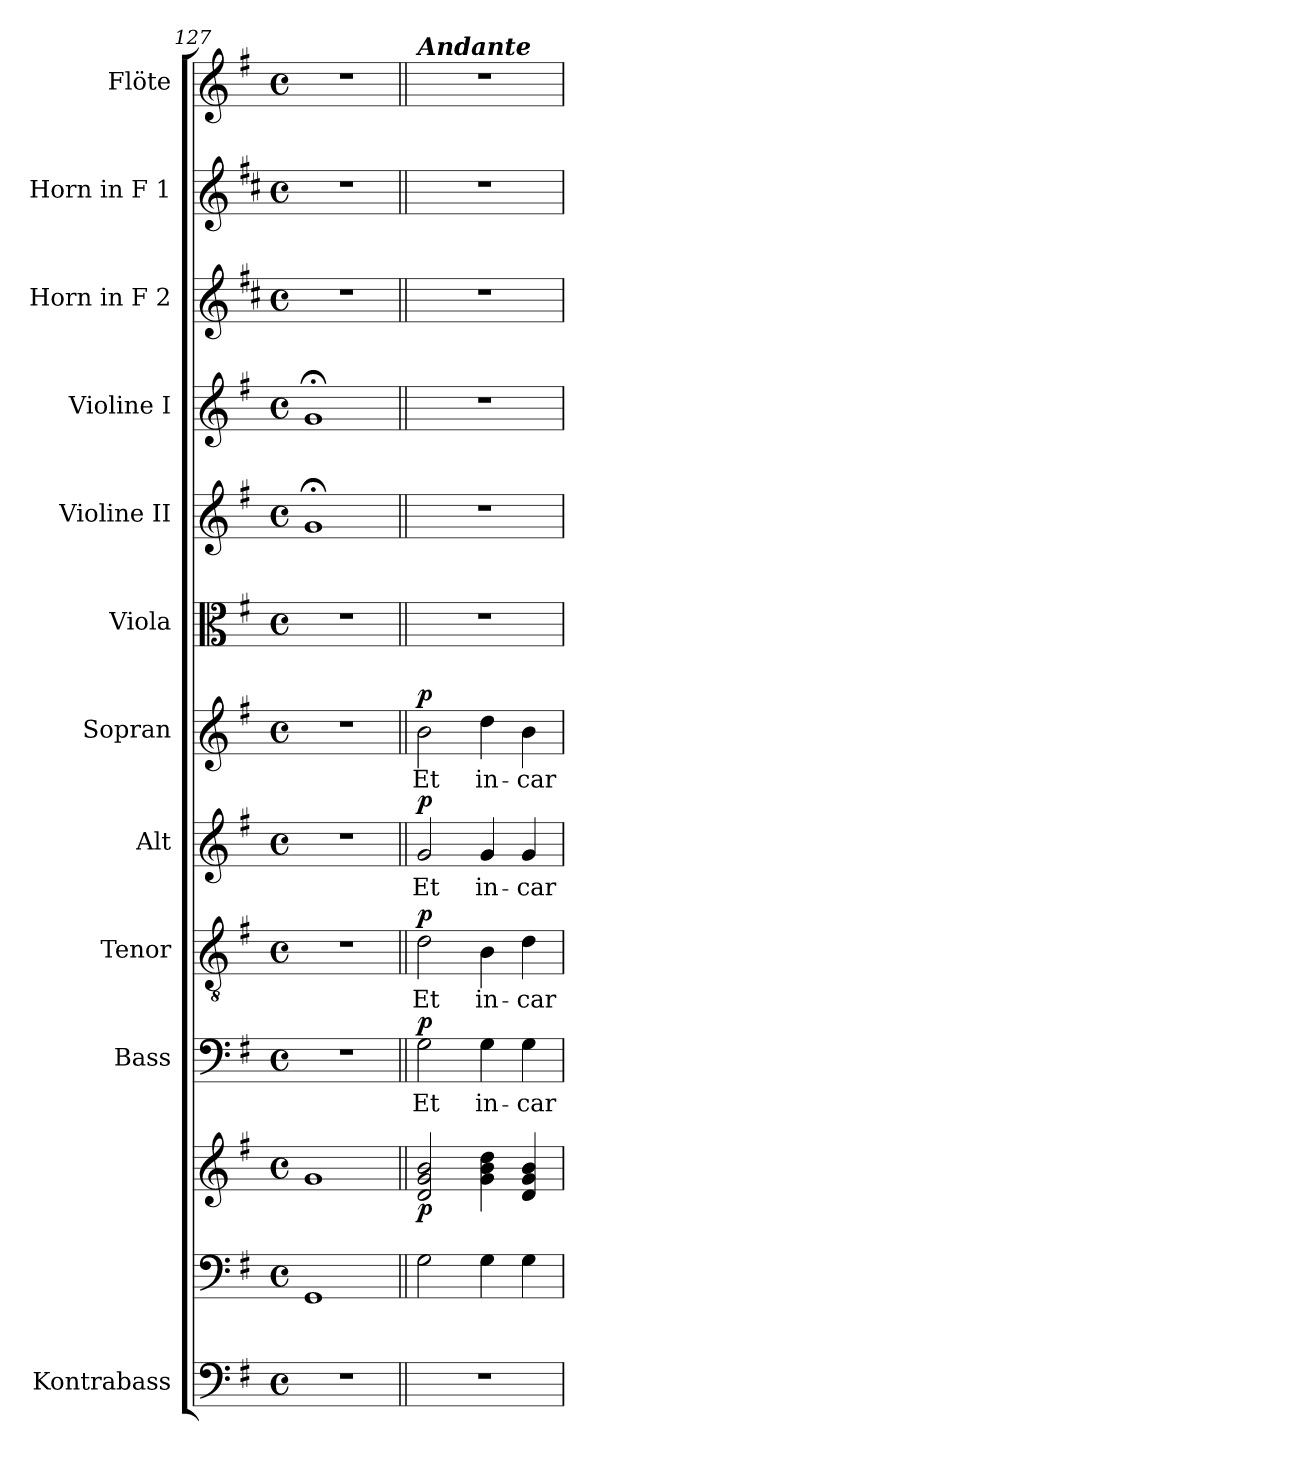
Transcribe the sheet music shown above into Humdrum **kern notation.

**kern	**kern	**kern	**dynam	**kern	**text	**dynam	**kern	**text	**dynam	**kern	**text	**dynam	**kern	**text	**dynam	**kern	**kern	**kern	**kern	**kern	**kern
*part12	*part11	*part11	*part11	*part10	*part10	*part10	*part9	*part9	*part9	*part8	*part8	*part8	*part7	*part7	*part7	*part6	*part5	*part4	*part3	*part2	*part1
*staff13	*staff12	*staff11	*staff11/12	*staff10	*staff10	*staff10	*staff9	*staff9	*staff9	*staff8	*staff8	*staff8	*staff7	*staff7	*staff7	*staff6	*staff5	*staff4	*staff3	*staff2	*staff1
*I"Kontrabass	*	*	*	*I"Bass	*	*	*I"Tenor	*	*	*I"Alt	*	*	*I"Sopran	*	*	*I"Viola	*I"Violine II	*I"Violine I	*I"Horn in F 2	*I"Horn in F 1	*I"Flöte
*I'Kb.	*	*	*	*I'B.	*	*	*I'T.	*	*	*I'A.	*	*	*I'S.	*	*	*I'Vla.	*I'Vl. II	*I'Vl. I	*	*	*I'Fl.
*clefF4	*clefF4	*clefG2	*	*clefF4	*	*	*clefGv2	*	*	*clefG2	*	*	*clefG2	*	*	*clefC3	*clefG2	*clefG2	*clefG2	*clefG2	*clefG2
*ITrd7c12	*	*	*	*	*	*	*	*	*	*	*	*	*	*	*	*	*	*	*ITrd4c7	*ITrd4c7	*
*k[f#]	*k[f#]	*k[f#]	*	*k[f#]	*	*	*k[f#]	*	*	*k[f#]	*	*	*k[f#]	*	*	*k[f#]	*k[f#]	*k[f#]	*k[f#]	*k[f#]	*k[f#]
*G:	*G:	*G:	*	*G:	*	*	*G:	*	*	*G:	*	*	*G:	*	*	*G:	*G:	*G:	*G:	*G:	*G:
*M4/4	*M4/4	*M4/4	*	*M4/4	*	*	*M4/4	*	*	*M4/4	*	*	*M4/4	*	*	*M4/4	*M4/4	*M4/4	*M4/4	*M4/4	*M4/4
*met(c)	*met(c)	*met(c)	*	*met(c)	*	*	*met(c)	*	*	*met(c)	*	*	*met(c)	*	*	*met(c)	*met(c)	*met(c)	*met(c)	*met(c)	*met(c)
=127	=127	=127	=127	=127	=127	=127	=127	=127	=127	=127	=127	=127	=127	=127	=127	=127	=127	=127	=127	=127	=127
1r	1GG	1g	.	1r	.	.	1r	.	.	1r	.	.	1r	.	.	1r	1g;<	1g;<	1r	1r	1r
=128||	=128||	=128||	=128||	=128||	=128||	=128||	=128||	=128||	=128||	=128||	=128||	=128||	=128||	=128||	=128||	=128||	=128||	=128||	=128||	=128||	=128||
!	!	!	!	!	!	!	!	!	!	!	!	!	!	!	!	!	!	!	!	!	!LO:TX:a:Bi:t=Andante
!	!	!	!LO:DY:b	!	!LO:LY:b	!LO:DY:a	!	!LO:LY:b	!LO:DY:a	!	!LO:LY:b	!LO:DY:a	!	!LO:LY:b	!LO:DY:a	!	!	!	!	!	!
1r	2G\	2d/ 2g/ 2b/	p	2G\	Et	p	2d\	Et	p	2g/	Et	p	2b\	Et	p	1r	1r	1r	1r	1r	1r
!	!	!	!	!	!LO:LY:b	!	!	!LO:LY:b	!	!	!LO:LY:b	!	!	!LO:LY:b	!	!	!	!	!	!	!
.	4G\	4g\ 4b\ 4dd\	.	4G\	in-	.	4B\	in-	.	4g/	in-	.	4dd\	in-	.	.	.	.	.	.	.
!	!	!	!	!	!LO:LY:b	!	!	!LO:LY:b	!	!	!LO:LY:b	!	!	!LO:LY:b	!	!	!	!	!	!	!
.	4G\	4d/ 4g/ 4b/	.	4G\	-car-	.	4d\	-car-	.	4g/	-car-	.	4b\	-car-	.	.	.	.	.	.	.
=	=	=	=	=	=	=	=	=	=	=	=	=	=	=	=	=	=	=	=	=	=
*-	*-	*-	*-	*-	*-	*-	*-	*-	*-	*-	*-	*-	*-	*-	*-	*-	*-	*-	*-	*-	*-
